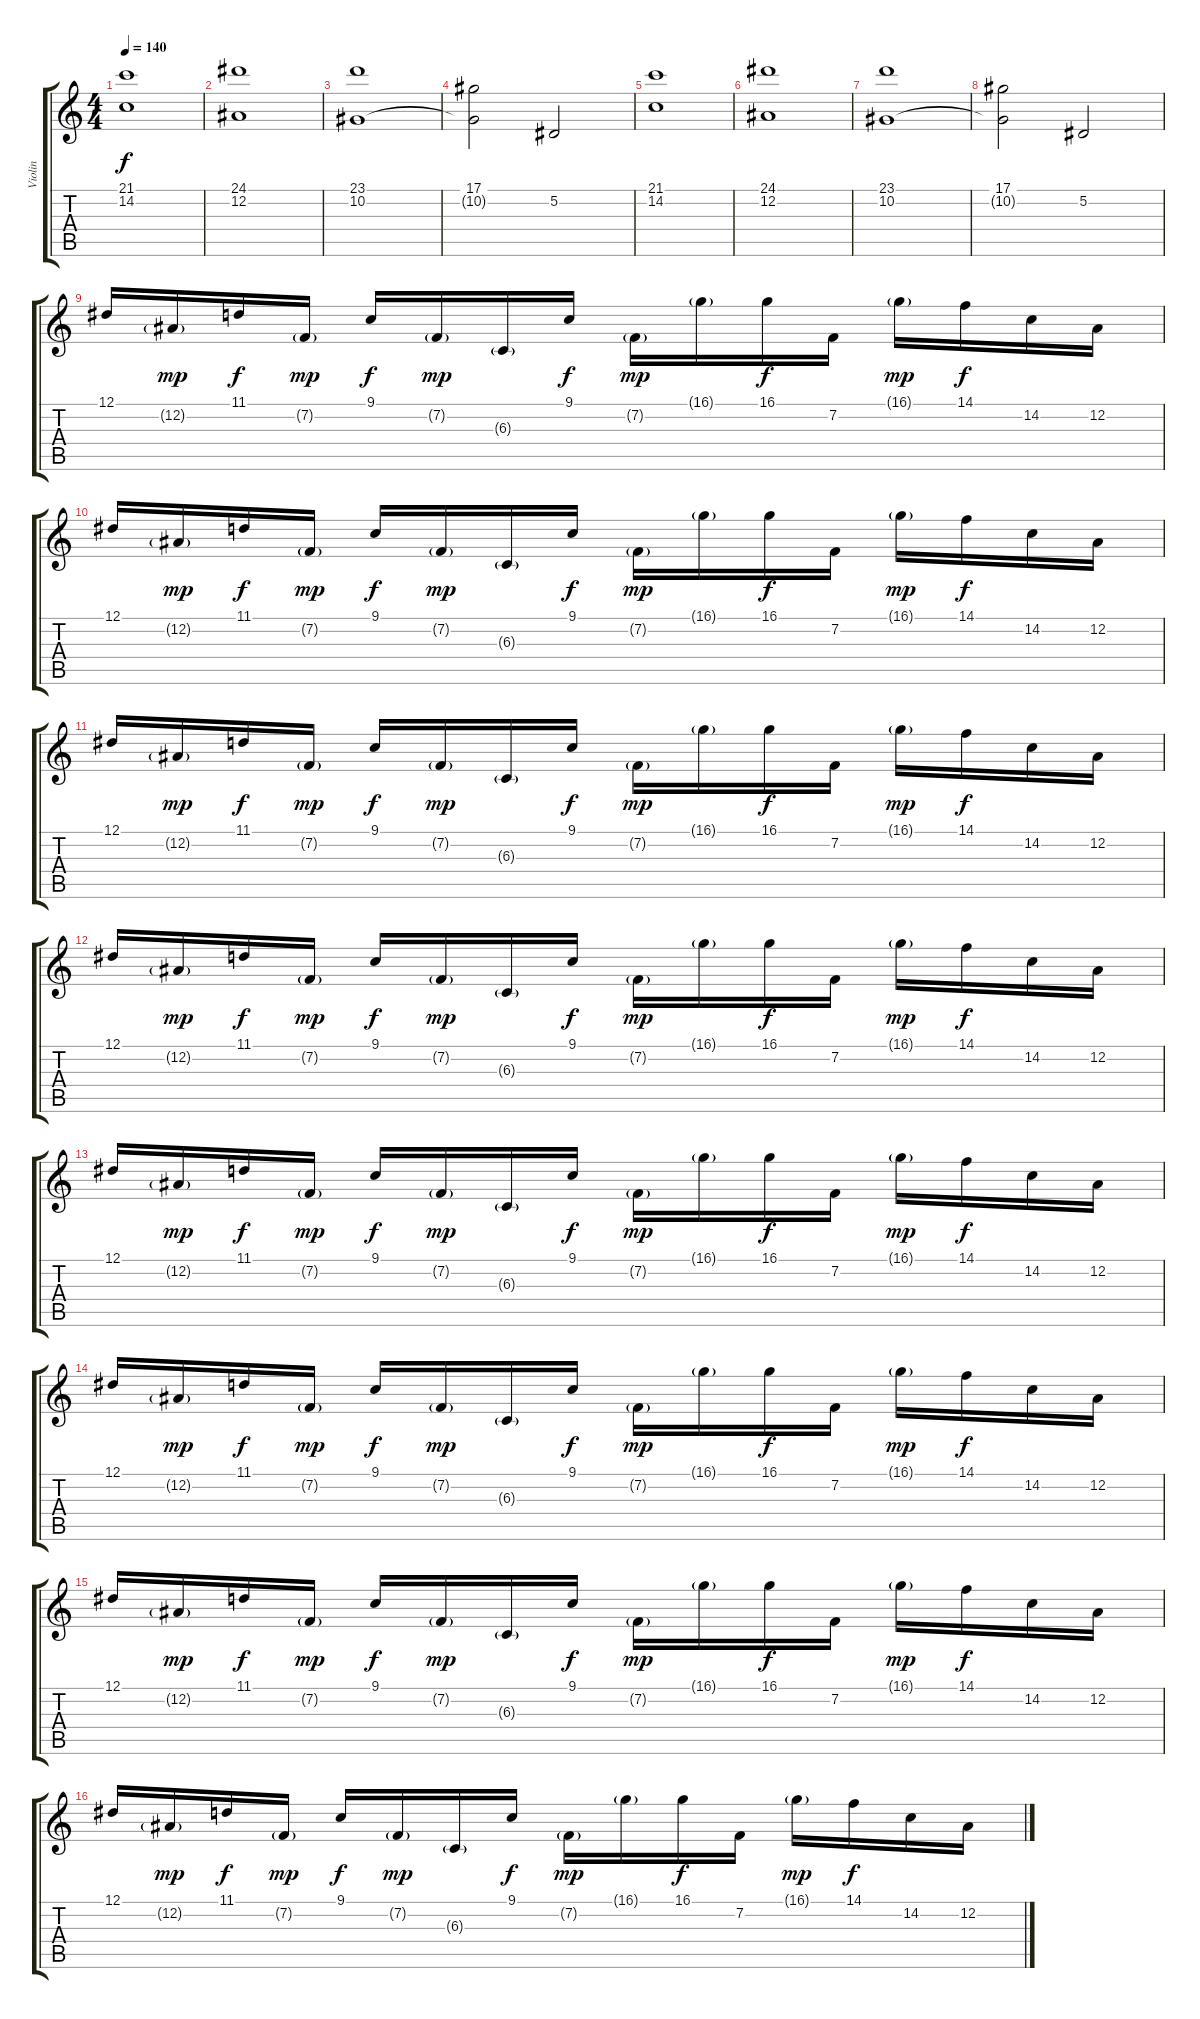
\track ("Violin" "Violin") {instrument fx1rain}
\staff {score tabs}
\tuning (Eb4 Bb3 Gb3 Db3 Ab2 Db2) {hide}
\ts (4 4)
\tempo 140
\clef g2
\ks c
(21.1 14.2).1{dy f instrument pad2warm} |
(24.1 12.2).1 |
(23.1 10.2).1 |
(17.1 10.2{t}).2 5.2.2 |
(21.1 14.2).1{instrument pad2warm} |
(24.1 12.2).1 |
(23.1 10.2).1 |
(17.1 10.2{t}).2 5.2.2 |
12.1.16{instrument recorder} 12.2{g}.16{dy mp} 11.1.16{dy f} 7.2{g}.16{dy mp} 9.1.16{dy f} 7.2{g}.16{dy mp} 6.3{g}.16 9.1.16{dy f} 7.2{g}.16{dy mp} 16.1{g}.16 16.1.16{dy f} 7.2.16 16.1{g}.16{dy mp} 14.1.16{dy f} 14.2.16 12.2.16 |
12.1.16{instrument recorder} 12.2{g}.16{dy mp} 11.1.16{dy f} 7.2{g}.16{dy mp} 9.1.16{dy f} 7.2{g}.16{dy mp} 6.3{g}.16 9.1.16{dy f} 7.2{g}.16{dy mp} 16.1{g}.16 16.1.16{dy f} 7.2.16 16.1{g}.16{dy mp} 14.1.16{dy f} 14.2.16 12.2.16 |
12.1.16{instrument recorder} 12.2{g}.16{dy mp} 11.1.16{dy f} 7.2{g}.16{dy mp} 9.1.16{dy f} 7.2{g}.16{dy mp} 6.3{g}.16 9.1.16{dy f} 7.2{g}.16{dy mp} 16.1{g}.16 16.1.16{dy f} 7.2.16 16.1{g}.16{dy mp} 14.1.16{dy f} 14.2.16 12.2.16 |
12.1.16{instrument recorder} 12.2{g}.16{dy mp} 11.1.16{dy f} 7.2{g}.16{dy mp} 9.1.16{dy f} 7.2{g}.16{dy mp} 6.3{g}.16 9.1.16{dy f} 7.2{g}.16{dy mp} 16.1{g}.16 16.1.16{dy f} 7.2.16 16.1{g}.16{dy mp} 14.1.16{dy f} 14.2.16 12.2.16 |
12.1.16{instrument recorder} 12.2{g}.16{dy mp} 11.1.16{dy f} 7.2{g}.16{dy mp} 9.1.16{dy f} 7.2{g}.16{dy mp} 6.3{g}.16 9.1.16{dy f} 7.2{g}.16{dy mp} 16.1{g}.16 16.1.16{dy f} 7.2.16 16.1{g}.16{dy mp} 14.1.16{dy f} 14.2.16 12.2.16 |
12.1.16{instrument recorder} 12.2{g}.16{dy mp} 11.1.16{dy f} 7.2{g}.16{dy mp} 9.1.16{dy f} 7.2{g}.16{dy mp} 6.3{g}.16 9.1.16{dy f} 7.2{g}.16{dy mp} 16.1{g}.16 16.1.16{dy f} 7.2.16 16.1{g}.16{dy mp} 14.1.16{dy f} 14.2.16 12.2.16 |
12.1.16{instrument recorder} 12.2{g}.16{dy mp} 11.1.16{dy f} 7.2{g}.16{dy mp} 9.1.16{dy f} 7.2{g}.16{dy mp} 6.3{g}.16 9.1.16{dy f} 7.2{g}.16{dy mp} 16.1{g}.16 16.1.16{dy f} 7.2.16 16.1{g}.16{dy mp} 14.1.16{dy f} 14.2.16 12.2.16 |
12.1.16{instrument recorder} 12.2{g}.16{dy mp} 11.1.16{dy f} 7.2{g}.16{dy mp} 9.1.16{dy f} 7.2{g}.16{dy mp} 6.3{g}.16 9.1.16{dy f} 7.2{g}.16{dy mp} 16.1{g}.16 16.1.16{dy f} 7.2.16 16.1{g}.16{dy mp} 14.1.16{dy f} 14.2.16 12.2.16
